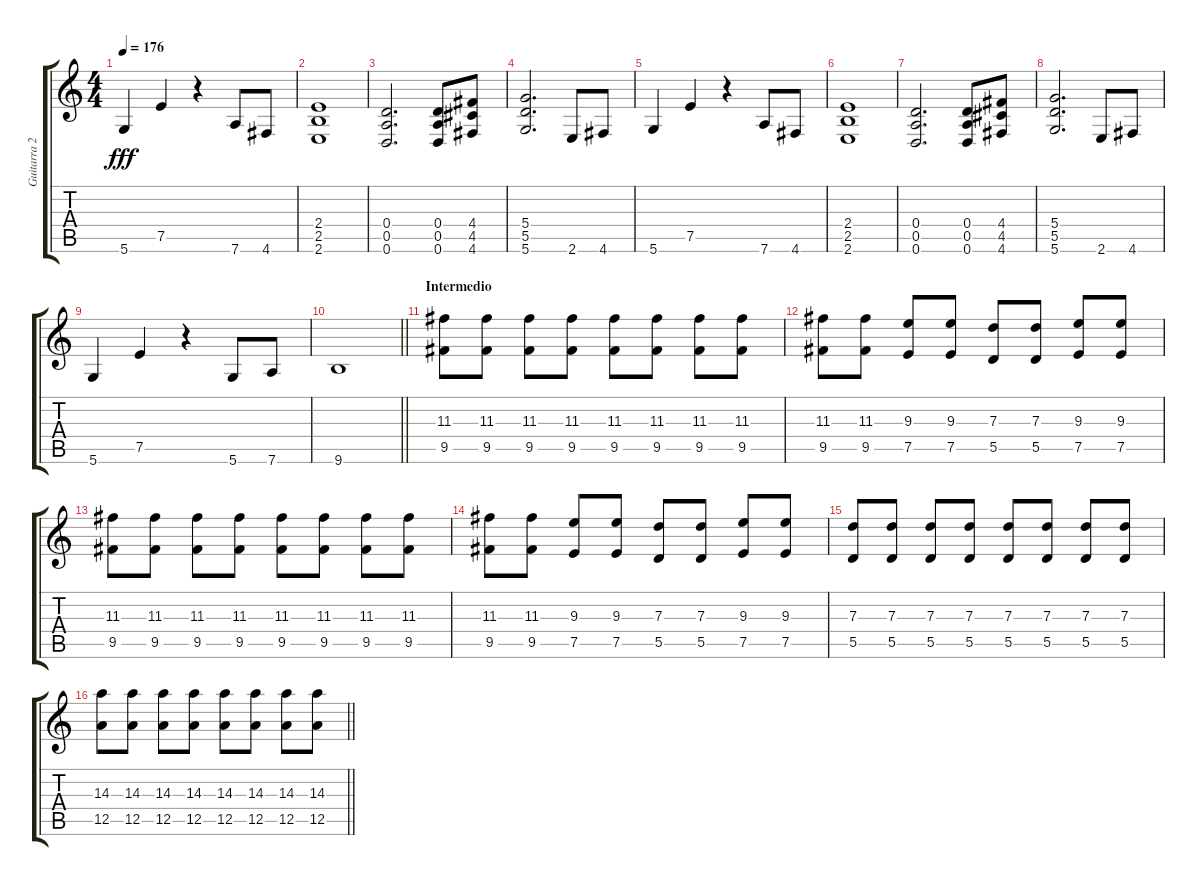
\track ("Guitarra 2" "Guitarra 2") {instrument distortionguitar}
\staff {score tabs}
\tuning (E4 B3 G3 D3 A2 D2) {hide}
\ts (4 4)
\tempo 176
\clef g2
\ks c
5.6.4{dy fff} 7.5.4 r.4 7.6.8 4.6.8 |
(2.4 2.5 2.6).1 |
(0.4 0.5 0.6).2{d} (0.4 0.5 0.6).8 (4.4 4.5 4.6).8 |
(5.4 5.5 5.6).2{d} 2.6.8 4.6.8 |
5.6.4 7.5.4 r.4 7.6.8 4.6.8 |
(2.4 2.5 2.6).1 |
(0.4 0.5 0.6).2{d} (0.4 0.5 0.6).8 (4.4 4.5 4.6).8 |
(5.4 5.5 5.6).2{d} 2.6.8 4.6.8 |
5.6.4 7.5.4 r.4 5.6.8 7.6.8 |
\barLineRight lightlight
9.6.1 |
\section ("" "Intermedio")
(11.3 9.5).8 (11.3 9.5).8 (11.3 9.5).8 (11.3 9.5).8 (11.3 9.5).8 (11.3 9.5).8 (11.3 9.5).8 (11.3 9.5).8 |
(11.3 9.5).8 (11.3 9.5).8 (9.3 7.5).8 (9.3 7.5).8 (7.3 5.5).8 (7.3 5.5).8 (9.3 7.5).8 (9.3 7.5).8 |
(11.3 9.5).8 (11.3 9.5).8 (11.3 9.5).8 (11.3 9.5).8 (11.3 9.5).8 (11.3 9.5).8 (11.3 9.5).8 (11.3 9.5).8 |
(11.3 9.5).8 (11.3 9.5).8 (9.3 7.5).8 (9.3 7.5).8 (7.3 5.5).8 (7.3 5.5).8 (9.3 7.5).8 (9.3 7.5).8 |
(7.3 5.5).8 (7.3 5.5).8 (7.3 5.5).8 (7.3 5.5).8 (7.3 5.5).8 (7.3 5.5).8 (7.3 5.5).8 (7.3 5.5).8 |
\barLineRight lightlight
(14.3 12.5).8 (14.3 12.5).8 (14.3 12.5).8 (14.3 12.5).8 (14.3 12.5).8 (14.3 12.5).8 (14.3 12.5).8 (14.3 12.5).8
